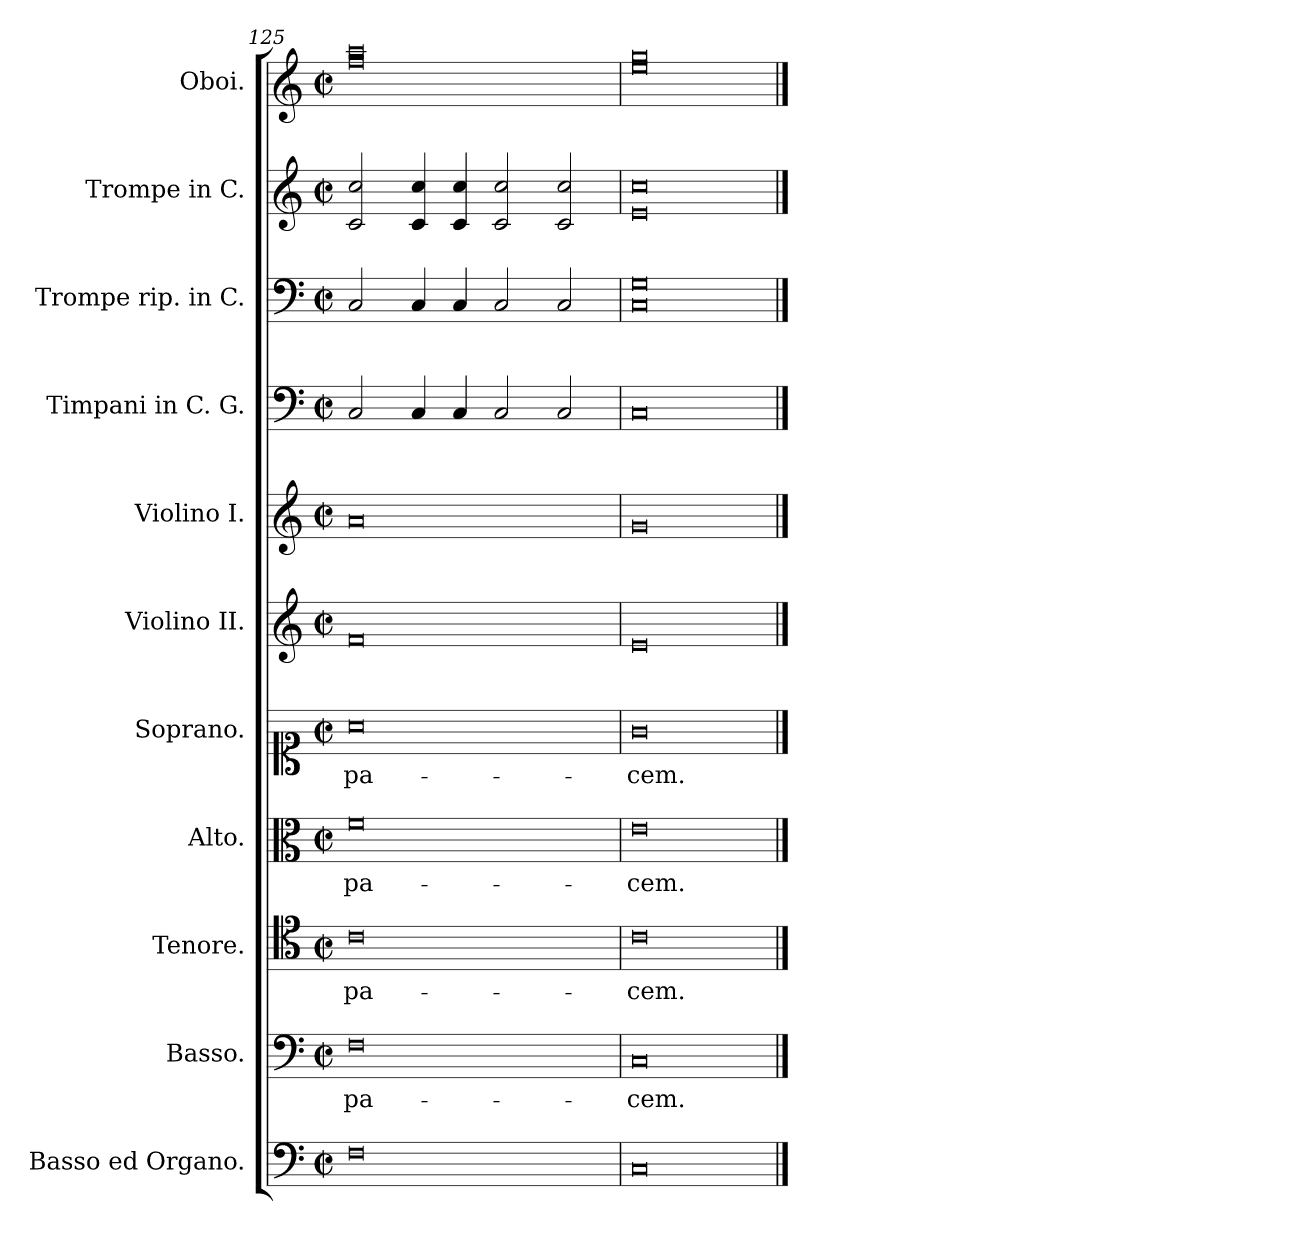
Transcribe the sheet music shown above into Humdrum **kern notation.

**kern	**kern	**text	**kern	**text	**kern	**text	**kern	**text	**kern	**kern	**kern	**kern	**kern	**kern
*part11	*part10	*part10	*part9	*part9	*part8	*part8	*part7	*part7	*part6	*part5	*part4	*part3	*part2	*part1
*staff11	*staff10	*staff10	*staff9	*staff9	*staff8	*staff8	*staff7	*staff7	*staff6	*staff5	*staff4	*staff3	*staff2	*staff1
*I"Basso ed  Organo.	*I"Basso.	*	*I"Tenore.	*	*I"Alto.	*	*I"Soprano.	*	*I"Violino II.	*I"Violino I.	*I"Timpani in C. G.	*I"Trompe rip. in C.	*I"Trompe in C.	*I"Oboi.
*	*I'B.	*	*I'T.	*	*I'A.	*	*I'S.	*	*I'Vln. II	*I'Vln. I	*I'Timp.	*	*	*I'Ob.
*clefF4	*clefF4	*	*clefC4	*	*clefC3	*	*clefC1	*	*clefG2	*clefG2	*clefF4	*clefF4	*clefG2	*clefG2
*k[]	*k[]	*	*k[]	*	*k[]	*	*k[]	*	*k[]	*k[]	*k[]	*k[]	*k[]	*k[]
*M2/2	*M2/2	*	*M2/2	*	*M2/2	*	*M2/2	*	*M2/2	*M2/2	*M2/2	*M2/2	*M2/2	*M2/2
*met(c|)	*met(c|)	*	*met(c|)	*	*met(c|)	*	*met(c|)	*	*met(c|)	*met(c|)	*met(c|)	*met(c|)	*met(c|)	*met(c|)
=125	=125	=125	=125	=125	=125	=125	=125	=125	=125	=125	=125	=125	=125	=125
!	!	!LO:LY:b	!	!LO:LY:b	!	!LO:LY:b	!	!LO:LY:b	!	!	!	!	!	!
0F	0F	pa-	0c	pa-	0f	pa-	0a	pa-	0f	0a	2C/	2C/	2c/ 2cc/	0ff 0aa
.	.	.	.	.	.	.	.	.	.	.	4C/	4C/	4c/ 4cc/	.
.	.	.	.	.	.	.	.	.	.	.	4C/	4C/	4c/ 4cc/	.
.	.	.	.	.	.	.	.	.	.	.	2C/	2C/	2c/ 2cc/	.
.	.	.	.	.	.	.	.	.	.	.	2C/	2C/	2c/ 2cc/	.
=126	=126	=126	=126	=126	=126	=126	=126	=126	=126	=126	=126	=126	=126	=126
!	!	!LO:LY:b	!	!LO:LY:b	!	!LO:LY:b	!	!LO:LY:b	!	!	!	!	!	!
0C	0C	-cem.	0c	-cem.	0e	-cem.	0g	-cem.	0e	0g	0C	0C 0G	0e 0cc	0ee 0gg
==	==	==	==	==	==	==	==	==	==	==	==	==	==	==
*-	*-	*-	*-	*-	*-	*-	*-	*-	*-	*-	*-	*-	*-	*-
